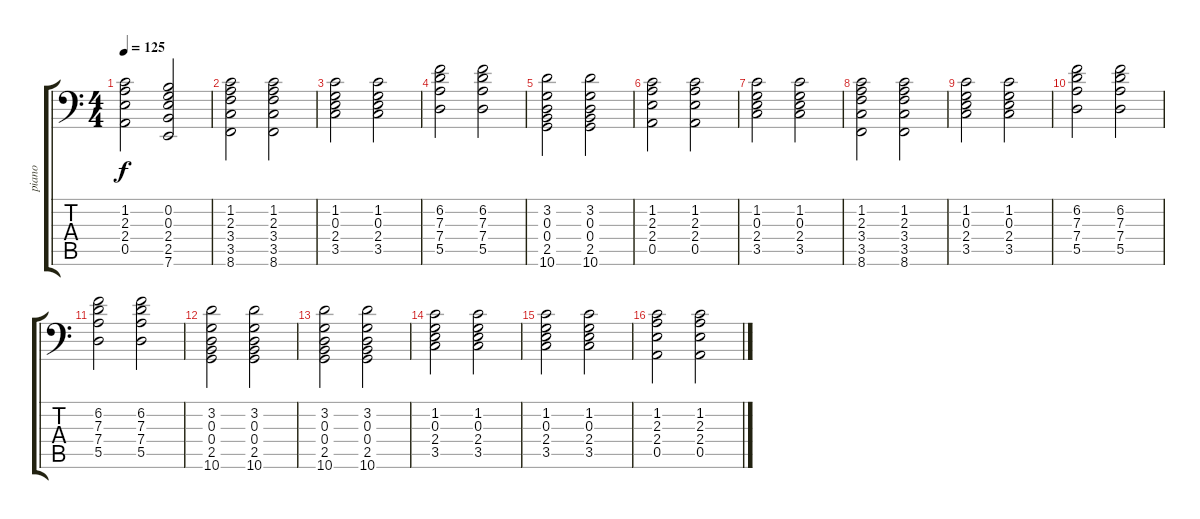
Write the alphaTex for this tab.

\track ("piano" "piano") {instrument brightacousticpiano}
\staff {score tabs}
\tuning (A4 B3 G3 D3 A2 A1) {hide}
\ts (4 4)
\tempo 125
\clef f4
\ks c
(1.2 2.3 2.4 0.5).2{dy f} (0.2 0.3 2.4 2.5 7.6).2 |
(1.2 2.3 3.4 3.5 8.6).2 (1.2 2.3 3.4 3.5 8.6).2 |
(1.2 0.3 2.4 3.5).2 (1.2 0.3 2.4 3.5).2 |
(6.2 7.3 7.4 5.5).2 (6.2 7.3 7.4 5.5).2 |
(3.2 0.3 0.4 2.5 10.6).2 (3.2 0.3 0.4 2.5 10.6).2 |
(1.2 2.3 2.4 0.5).2 (1.2 2.3 2.4 0.5).2 |
(1.2 0.3 2.4 3.5).2 (1.2 0.3 2.4 3.5).2 |
(1.2 2.3 3.4 3.5 8.6).2 (1.2 2.3 3.4 3.5 8.6).2 |
(1.2 0.3 2.4 3.5).2 (1.2 0.3 2.4 3.5).2 |
(6.2 7.3 7.4 5.5).2 (6.2 7.3 7.4 5.5).2 |
(6.2 7.3 7.4 5.5).2 (6.2 7.3 7.4 5.5).2 |
(3.2 0.3 0.4 2.5 10.6).2 (3.2 0.3 0.4 2.5 10.6).2 |
(3.2 0.3 0.4 2.5 10.6).2 (3.2 0.3 0.4 2.5 10.6).2 |
(1.2 0.3 2.4 3.5).2 (1.2 0.3 2.4 3.5).2 |
(1.2 0.3 2.4 3.5).2 (1.2 0.3 2.4 3.5).2 |
(1.2 2.3 2.4 0.5).2 (1.2 2.3 2.4 0.5).2
